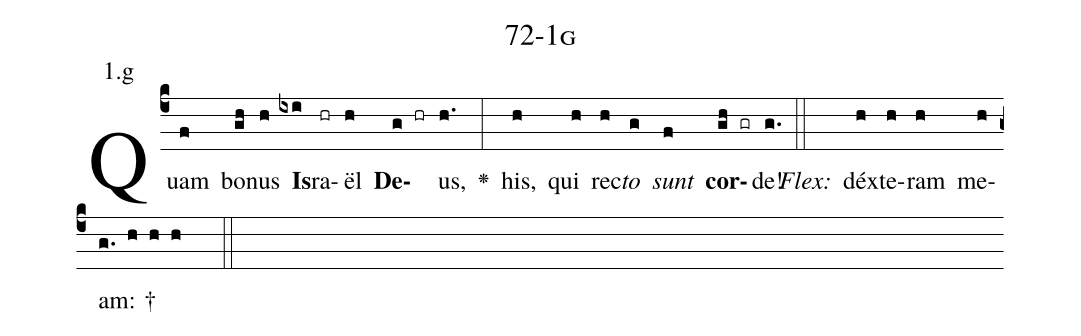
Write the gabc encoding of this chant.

name: 72-1g;
annotation: 1.g;
%%
(c4)Quam(f) bo(gh)nus(h) <b>Is</b>(ixi)ra(hr)ël(h) <b>De</b>(g hr)us,(h.) <v>\greheightstar</v>(:) his,(h) qui(h) rec(h)<i>to</i>(g) <i>sunt</i>(f) <b>cor</b>(gh gr)de!(g.) (::)
<i>Flex:</i>()  déx(h)te(h)ram(h) me(h)am: †(g. h h h  ::)

%E(h) u(h) o(g) u(f) a(gh) e.(g.) (::)
